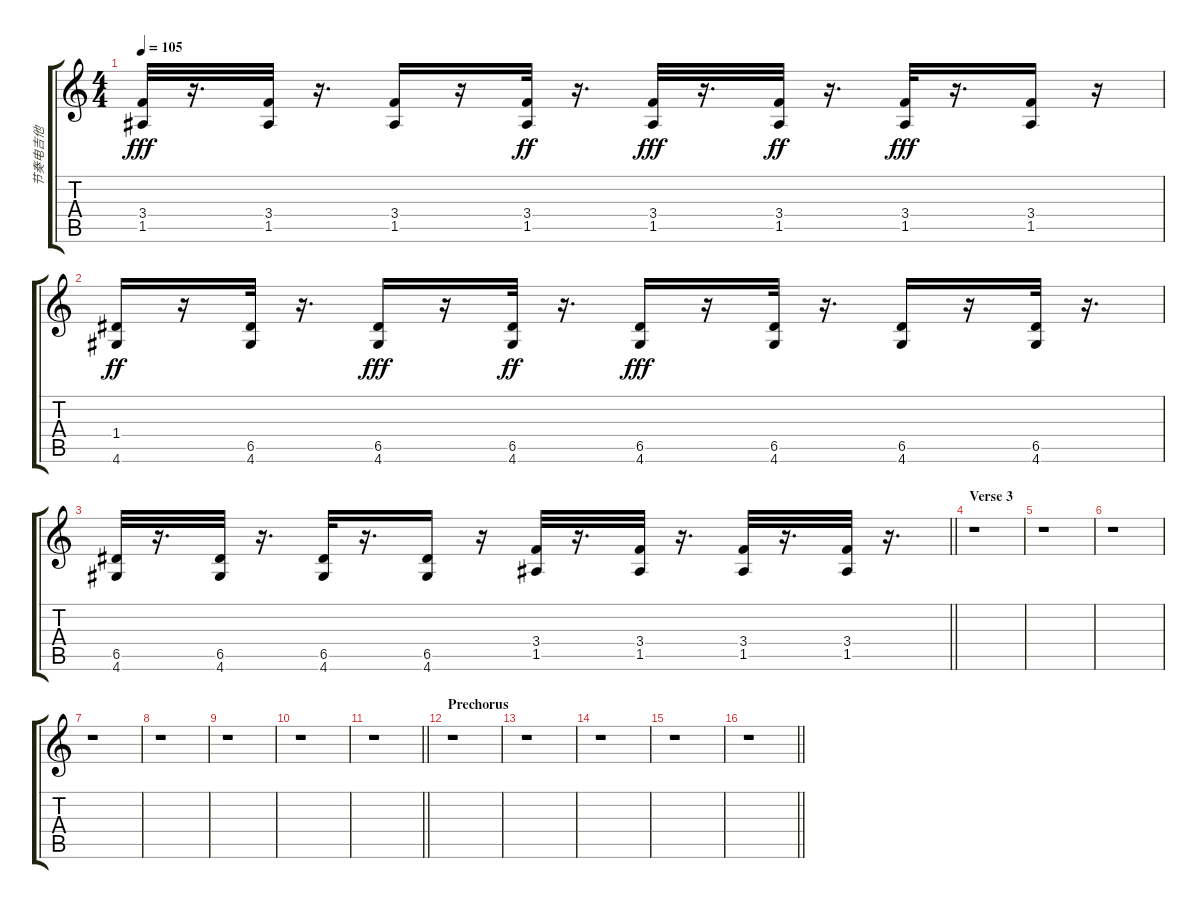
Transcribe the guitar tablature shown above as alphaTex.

\track ("节奏电吉他" "节奏电吉他") {instrument distortionguitar}
\staff {score tabs}
\tuning (E4 B3 G3 D3 A2 E2) {hide}
\ts (4 4)
\tempo 105
\clef g2
\ks c
(3.4 1.5).32{dy fff} r.16{d} (3.4 1.5).32 r.16{d} (3.4 1.5).16 r.16 (3.4 1.5).32{dy ff} r.16{d} (3.4 1.5).32{dy fff} r.16{d} (3.4 1.5).32{dy ff} r.16{d} (3.4 1.5).32{dy fff} r.16{d} (3.4 1.5).16 r.16 |
(1.4 4.6).16{dy ff} r.16 (6.5 4.6).32 r.16{d} (6.5 4.6).16{dy fff} r.16 (6.5 4.6).32{dy ff} r.16{d} (6.5 4.6).16{dy fff} r.16 (6.5 4.6).32 r.16{d} (6.5 4.6).16 r.16 (6.5 4.6).32 r.16{d} |
\barLineRight lightlight
(6.5 4.6).32 r.16{d} (6.5 4.6).32 r.16{d} (6.5 4.6).32 r.16{d} (6.5 4.6).16 r.16 (3.4 1.5).32 r.16{d} (3.4 1.5).32 r.16{d} (3.4 1.5).32 r.16{d} (3.4 1.5).32 r.16{d} |
\section ("" "Verse 3")
r.1 |
r.1 |
r.1 |
r.1 |
r.1 |
r.1 |
r.1 |
\barLineRight lightlight
r.1 |
\section ("" "Prechorus")
r.1 |
r.1 |
r.1 |
r.1 |
\barLineRight lightlight
r.1
